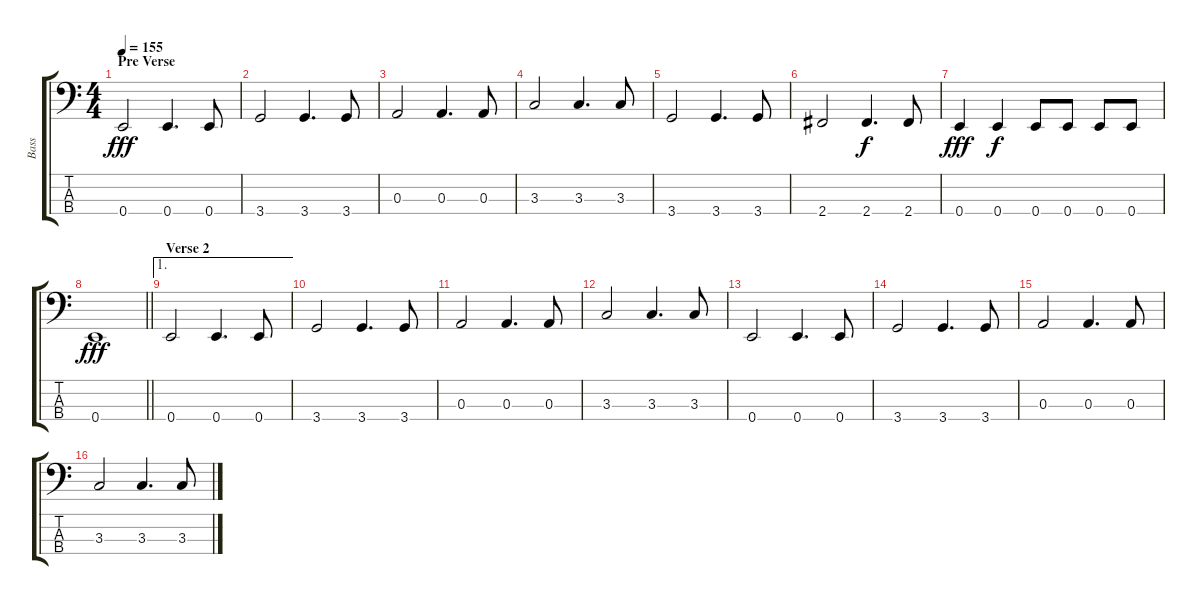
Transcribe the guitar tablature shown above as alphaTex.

\track ("Bass" "Bass") {instrument electricbasspick}
\staff {score tabs}
\tuning (G2 D2 A1 E1) {hide}
\ts (4 4)
\section ("" "Pre Verse")
\tempo 155
\clef f4
\ks c
0.4.2{dy fff} 0.4.4{d} 0.4.8 |
3.4.2 3.4.4{d} 3.4.8 |
0.3.2 0.3.4{d} 0.3.8 |
3.3.2 3.3.4{d} 3.3.8 |
3.4.2 3.4.4{d} 3.4.8 |
2.4.2 2.4.4{d dy f} 2.4.8 |
0.4.4{dy fff} 0.4.4{dy f} 0.4.8 0.4.8 0.4.8 0.4.8 |
\barLineRight lightlight
0.4.1{dy fff} |
\ae 1
\section ("" "Verse 2")
0.4.2 0.4.4{d} 0.4.8 |
3.4.2 3.4.4{d} 3.4.8 |
0.3.2 0.3.4{d} 0.3.8 |
3.3.2 3.3.4{d} 3.3.8 |
0.4.2 0.4.4{d} 0.4.8 |
3.4.2 3.4.4{d} 3.4.8 |
0.3.2 0.3.4{d} 0.3.8 |
3.3.2 3.3.4{d} 3.3.8
